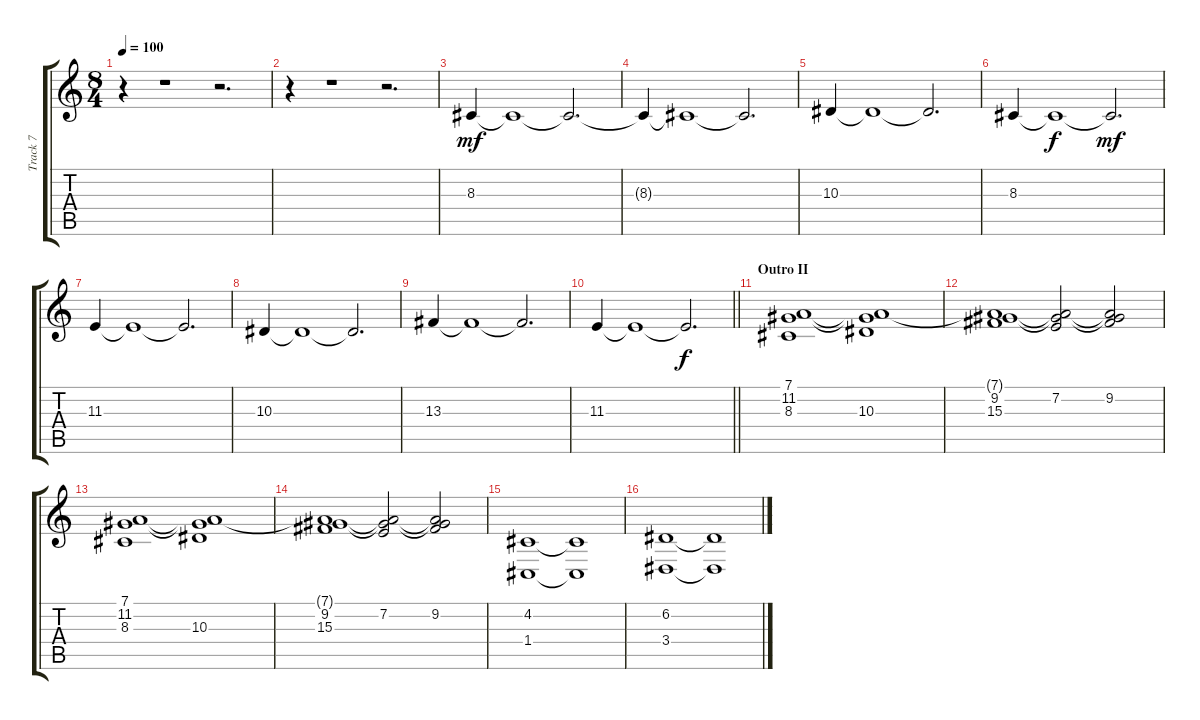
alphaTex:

\track ("Track 7" "Track 7") {instrument stringensemble1}
\staff {score tabs}
\tuning (D4 A3 F3 C3 G2 C2) {hide}
\ts (8 4)
\tempo 100
\clef g2
\ks c
r.4{dy f} r.1 r.2{d} |
r.4 r.1 r.2{d} |
8.3.4{dy mf} 8.3{t}.1 8.3{t}.2{d} |
8.3{t}.4 8.3{t}.1 8.3{t}.2{d} |
10.3.4 10.3{t}.1 10.3{t}.2{d} |
8.3.4 8.3{t}.1{dy f} 8.3{t}.2{d dy mf} |
11.3.4 11.3{t}.1 11.3{t}.2{d} |
10.3.4 10.3{t}.1 10.3{t}.2{d} |
13.3.4 13.3{t}.1 13.3{t}.2{d} |
\barLineRight lightlight
11.3.4 11.3{t}.1 11.3{t}.2{d dy f} |
\section ("" "Outro II")
(7.1 11.2 8.3).1 (7.1{t} 11.2{t} 10.3).1 |
(7.1{t} 9.2 15.3).1 (7.1{t} 7.2 15.3{t}).2 (7.1{t} 9.2 15.3{t}).2 |
(7.1 11.2 8.3).1 (7.1{t} 11.2{t} 10.3).1 |
(7.1{t} 9.2 15.3).1 (7.1{t} 7.2 15.3{t}).2 (7.1{t} 9.2 15.3{t}).2 |
(4.2 1.4).1 (4.2{t} 1.4{t}).1 |
(6.2 3.4).1 (6.2{t} 3.4{t}).1
